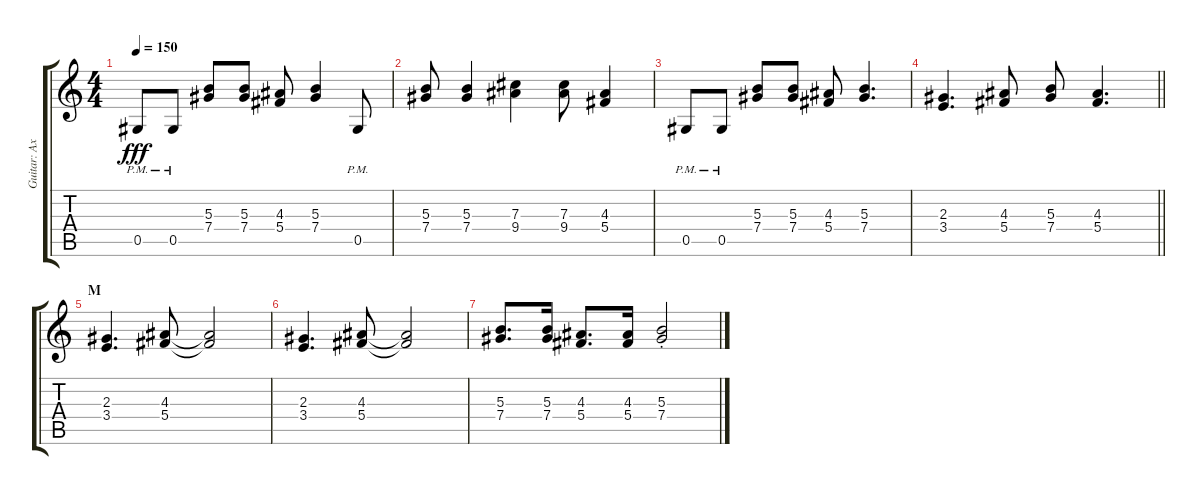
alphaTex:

\track ("Guitar: Axel" "Guitar: Ax") {instrument overdrivenguitar}
\staff {score tabs}
\tuning (Eb4 Bb3 Gb3 Db3 Ab2 Eb2) {hide}
\ts (4 4)
\tempo 150
\clef g2
\ks c
0.5{pm}.8{dy fff} 0.5{pm}.8 (5.3 7.4).8 (5.3 7.4).8 (4.3 5.4).8 (5.3 7.4).4 0.5{pm}.8 |
(5.3 7.4).8 (5.3 7.4).4 (7.3 9.4).4 (7.3 9.4).8 (4.3 5.4).4 |
0.5{pm}.8 0.5{pm}.8 (5.3 7.4).8 (5.3 7.4).8 (4.3 5.4).8 (5.3 7.4).4{d} |
\barLineRight lightlight
(2.3 3.4).4{d} (4.3 5.4).8 (5.3 7.4).8 (4.3 5.4).4{d} |
\section ("" "M")
(2.3 3.4).4{d} (4.3 5.4).8 (4.3{t} 5.4{t}).2 |
(2.3 3.4).4{d} (4.3 5.4).8 (4.3{t} 5.4{t}).2 |
(5.3 7.4).8{d} (5.3 7.4).16 (4.3 5.4).8{d} (4.3 5.4).16 (5.3{st} 7.4{st}).2
